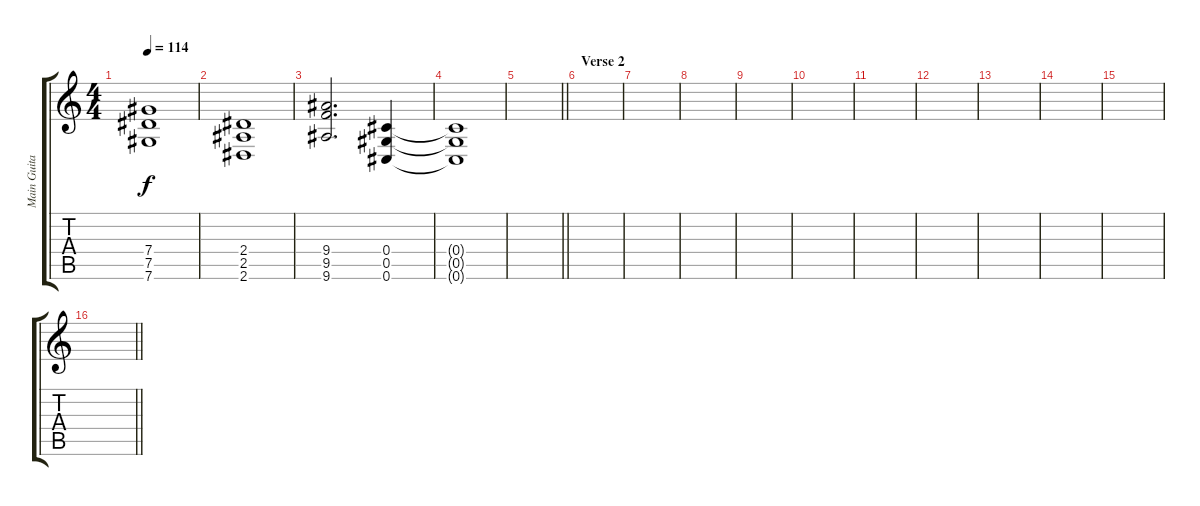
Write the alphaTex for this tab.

\track ("Main Guitar" "Main Guita") {instrument distortionguitar}
\staff {score tabs}
\tuning (Eb4 Bb3 Gb3 Db3 Ab2 Db2) {hide}
\ts (4 4)
\tempo 114
\clef g2
\ks c
(7.4 7.5 7.6).1{dy f} |
(2.4 2.5 2.6).1 |
(9.4 9.5 9.6).2{d} (0.4 0.5 0.6).4 |
(0.4{t} 0.5{t} 0.6{t}).1{volume 0} |
\barLineRight lightlight
|
\section ("" "Verse 2")
|
|
|
|
|
|
|
|
|
|
\barLineRight lightlight
